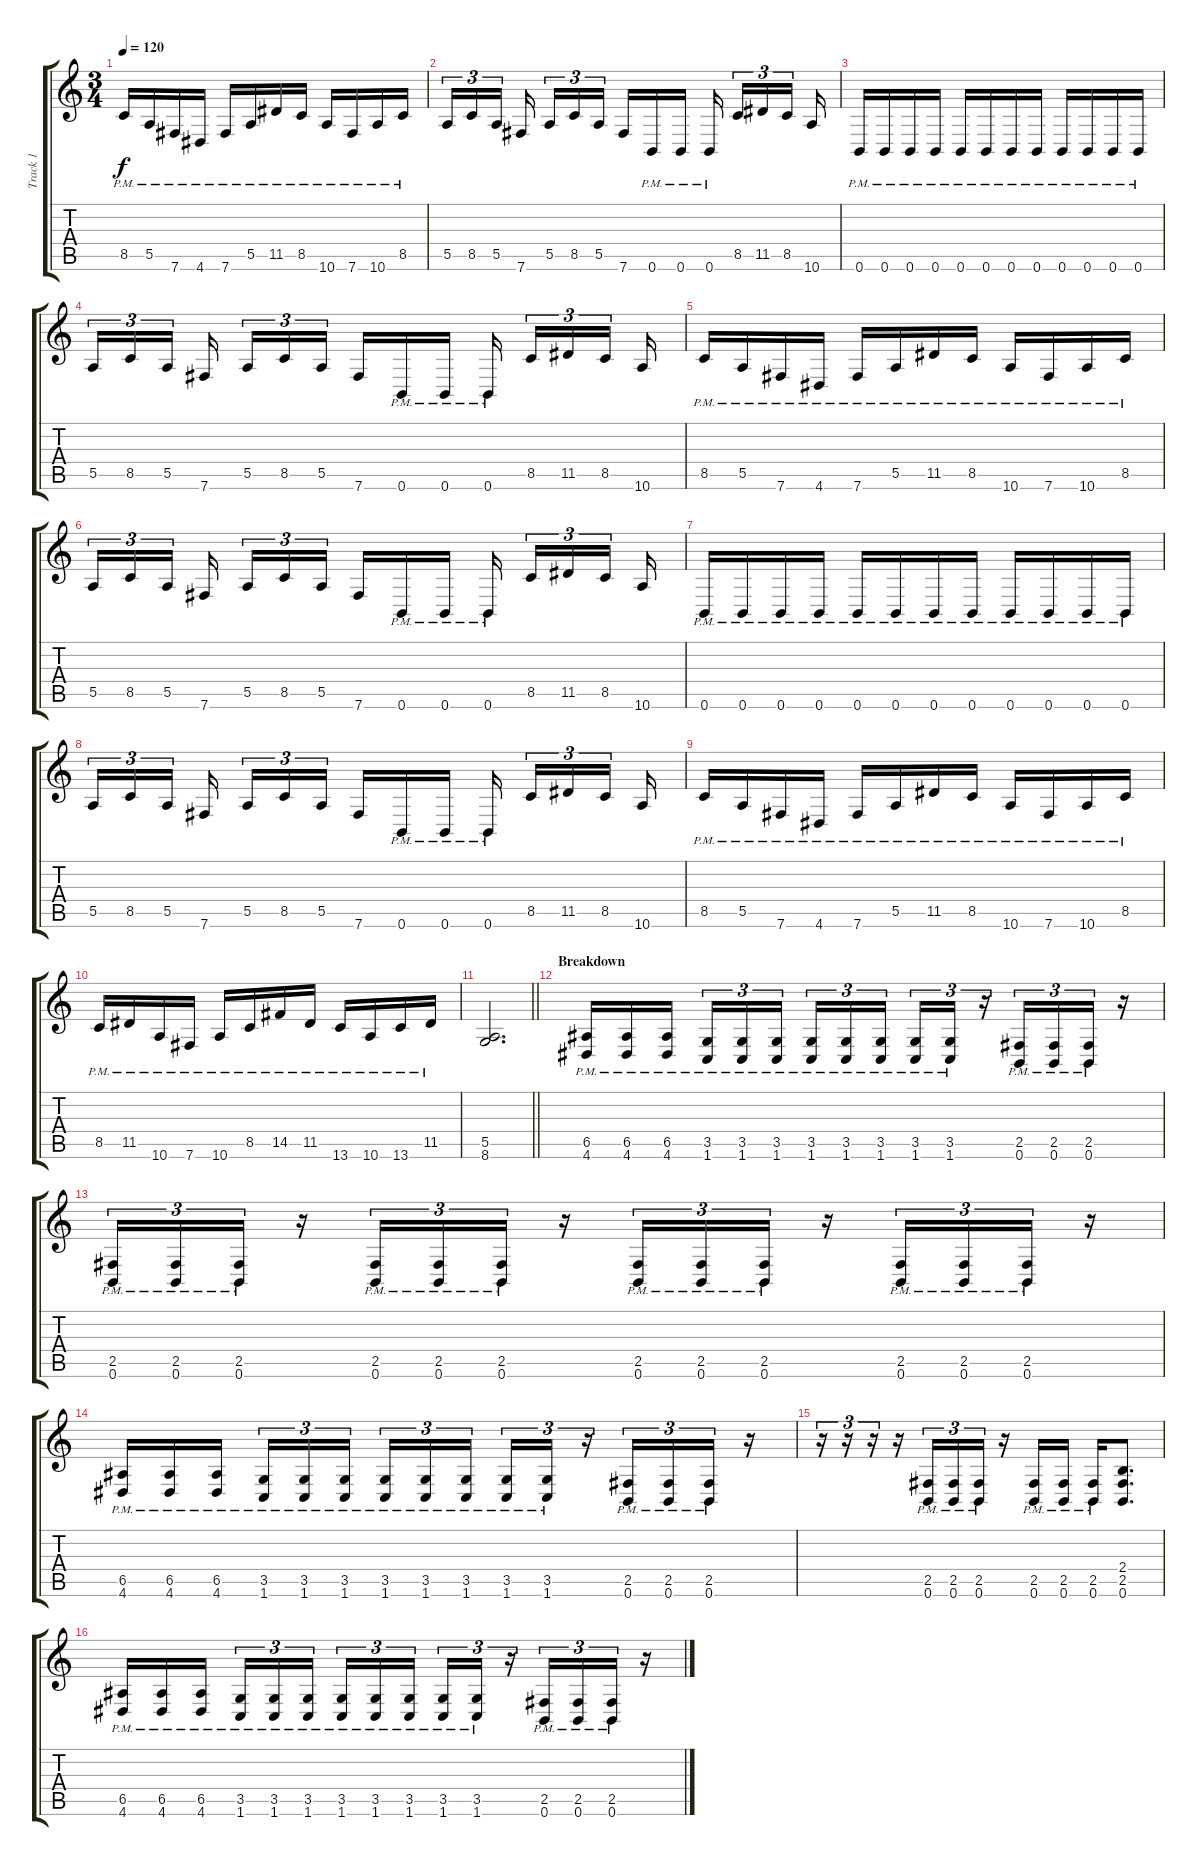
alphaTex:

\track ("Track 1" "Track 1") {instrument distortionguitar}
\staff {score tabs}
\tuning (B3 Gb3 D3 A2 E2 B1) {hide}
\ts (3 4)
\tempo 120
\clef g2
\ks c
8.5{pm}.16{dy f} 5.5{pm}.16 7.6{pm}.16 4.6{pm}.16 7.6{pm}.16 5.5{pm}.16 11.5{pm}.16 8.5{pm}.16 10.6{pm}.16 7.6{pm}.16 10.6{pm}.16 8.5{pm}.16 |
5.5.16{tu (3 2)} 8.5.16{tu (3 2)} 5.5.16{tu (3 2) beam splitsecondary} 7.6.16{beam splitsecondary} 5.5.16{tu (3 2)} 8.5.16{tu (3 2)} 5.5.16{tu (3 2) beam splitsecondary} 7.6.16 0.6{pm}.16 0.6{pm}.16 0.6{pm}.16{beam splitsecondary} 8.5.16{tu (3 2)} 11.5.16{tu (3 2)} 8.5.16{tu (3 2) beam splitsecondary} 10.6.16 |
0.6{pm}.16 0.6{pm}.16 0.6{pm}.16 0.6{pm}.16 0.6{pm}.16 0.6{pm}.16 0.6{pm}.16 0.6{pm}.16 0.6{pm}.16 0.6{pm}.16 0.6{pm}.16 0.6{pm}.16 |
5.5.16{tu (3 2)} 8.5.16{tu (3 2)} 5.5.16{tu (3 2) beam splitsecondary} 7.6.16{beam splitsecondary} 5.5.16{tu (3 2)} 8.5.16{tu (3 2)} 5.5.16{tu (3 2) beam splitsecondary} 7.6.16 0.6{pm}.16 0.6{pm}.16 0.6{pm}.16{beam splitsecondary} 8.5.16{tu (3 2)} 11.5.16{tu (3 2)} 8.5.16{tu (3 2) beam splitsecondary} 10.6.16 |
8.5{pm}.16 5.5{pm}.16 7.6{pm}.16 4.6{pm}.16 7.6{pm}.16 5.5{pm}.16 11.5{pm}.16 8.5{pm}.16 10.6{pm}.16 7.6{pm}.16 10.6{pm}.16 8.5{pm}.16 |
5.5.16{tu (3 2)} 8.5.16{tu (3 2)} 5.5.16{tu (3 2) beam splitsecondary} 7.6.16{beam splitsecondary} 5.5.16{tu (3 2)} 8.5.16{tu (3 2)} 5.5.16{tu (3 2) beam splitsecondary} 7.6.16 0.6{pm}.16 0.6{pm}.16 0.6{pm}.16{beam splitsecondary} 8.5.16{tu (3 2)} 11.5.16{tu (3 2)} 8.5.16{tu (3 2) beam splitsecondary} 10.6.16 |
0.6{pm}.16 0.6{pm}.16 0.6{pm}.16 0.6{pm}.16 0.6{pm}.16 0.6{pm}.16 0.6{pm}.16 0.6{pm}.16 0.6{pm}.16 0.6{pm}.16 0.6{pm}.16 0.6{pm}.16 |
5.5.16{tu (3 2)} 8.5.16{tu (3 2)} 5.5.16{tu (3 2) beam splitsecondary} 7.6.16{beam splitsecondary} 5.5.16{tu (3 2)} 8.5.16{tu (3 2)} 5.5.16{tu (3 2) beam splitsecondary} 7.6.16 0.6{pm}.16 0.6{pm}.16 0.6{pm}.16{beam splitsecondary} 8.5.16{tu (3 2)} 11.5.16{tu (3 2)} 8.5.16{tu (3 2) beam splitsecondary} 10.6.16 |
8.5{pm}.16 5.5{pm}.16 7.6{pm}.16 4.6{pm}.16 7.6{pm}.16 5.5{pm}.16 11.5{pm}.16 8.5{pm}.16 10.6{pm}.16 7.6{pm}.16 10.6{pm}.16 8.5{pm}.16 |
8.5{pm}.16 11.5{pm}.16 10.6{pm}.16 7.6{pm}.16 10.6{pm}.16 8.5{pm}.16 14.5{pm}.16 11.5{pm}.16 13.6{pm}.16 10.6{pm}.16 13.6{pm}.16 11.5{pm}.16 |
\barLineRight lightlight
(5.5 8.6).2{d} |
\section ("" "Breakdown")
(6.5{pm} 4.6{pm}).16 (6.5{pm} 4.6{pm}).16 (6.5{pm} 4.6{pm}).16{beam splitsecondary} (3.5{pm} 1.6{pm}).16{tu (3 2)} (3.5{pm} 1.6{pm}).16{tu (3 2)} (3.5{pm} 1.6{pm}).16{tu (3 2) beam splitsecondary} (3.5{pm} 1.6{pm}).16{tu (3 2)} (3.5{pm} 1.6{pm}).16{tu (3 2)} (3.5{pm} 1.6{pm}).16{tu (3 2) beam splitsecondary} (3.5{pm} 1.6{pm}).16{tu (3 2)} (3.5{pm} 1.6{pm}).16{tu (3 2)} r.16{tu (3 2)} (2.5{pm} 0.6{pm}).16{tu (3 2)} (2.5{pm} 0.6{pm}).16{tu (3 2)} (2.5{pm} 0.6{pm}).16{tu (3 2)} r.16 |
(2.5{pm} 0.6{pm}).16{tu (3 2)} (2.5{pm} 0.6{pm}).16{tu (3 2)} (2.5{pm} 0.6{pm}).16{tu (3 2)} r.16 (2.5{pm} 0.6{pm}).16{tu (3 2)} (2.5{pm} 0.6{pm}).16{tu (3 2)} (2.5{pm} 0.6{pm}).16{tu (3 2)} r.16 (2.5{pm} 0.6{pm}).16{tu (3 2)} (2.5{pm} 0.6{pm}).16{tu (3 2)} (2.5{pm} 0.6{pm}).16{tu (3 2)} r.16 (2.5{pm} 0.6{pm}).16{tu (3 2)} (2.5{pm} 0.6{pm}).16{tu (3 2)} (2.5{pm} 0.6{pm}).16{tu (3 2)} r.16 |
(6.5{pm} 4.6{pm}).16 (6.5{pm} 4.6{pm}).16 (6.5{pm} 4.6{pm}).16{beam splitsecondary} (3.5{pm} 1.6{pm}).16{tu (3 2)} (3.5{pm} 1.6{pm}).16{tu (3 2)} (3.5{pm} 1.6{pm}).16{tu (3 2) beam splitsecondary} (3.5{pm} 1.6{pm}).16{tu (3 2)} (3.5{pm} 1.6{pm}).16{tu (3 2)} (3.5{pm} 1.6{pm}).16{tu (3 2) beam splitsecondary} (3.5{pm} 1.6{pm}).16{tu (3 2)} (3.5{pm} 1.6{pm}).16{tu (3 2)} r.16{tu (3 2)} (2.5{pm} 0.6{pm}).16{tu (3 2)} (2.5{pm} 0.6{pm}).16{tu (3 2)} (2.5{pm} 0.6{pm}).16{tu (3 2)} r.16 |
r.16{tu (3 2)} r.16{tu (3 2)} r.16{tu (3 2)} r.16 (2.5{pm} 0.6{pm}).16{tu (3 2)} (2.5{pm} 0.6{pm}).16{tu (3 2)} (2.5{pm} 0.6{pm}).16{tu (3 2)} r.16 (2.5{pm} 0.6{pm}).16 (2.5{pm} 0.6{pm}).16 (2.5{pm} 0.6{pm}).16 (2.4 2.5 0.6).8{d} |
(6.5{pm} 4.6{pm}).16 (6.5{pm} 4.6{pm}).16 (6.5{pm} 4.6{pm}).16{beam splitsecondary} (3.5{pm} 1.6{pm}).16{tu (3 2)} (3.5{pm} 1.6{pm}).16{tu (3 2)} (3.5{pm} 1.6{pm}).16{tu (3 2) beam splitsecondary} (3.5{pm} 1.6{pm}).16{tu (3 2)} (3.5{pm} 1.6{pm}).16{tu (3 2)} (3.5{pm} 1.6{pm}).16{tu (3 2) beam splitsecondary} (3.5{pm} 1.6{pm}).16{tu (3 2)} (3.5{pm} 1.6{pm}).16{tu (3 2)} r.16{tu (3 2)} (2.5{pm} 0.6{pm}).16{tu (3 2)} (2.5{pm} 0.6{pm}).16{tu (3 2)} (2.5{pm} 0.6{pm}).16{tu (3 2)} r.16
